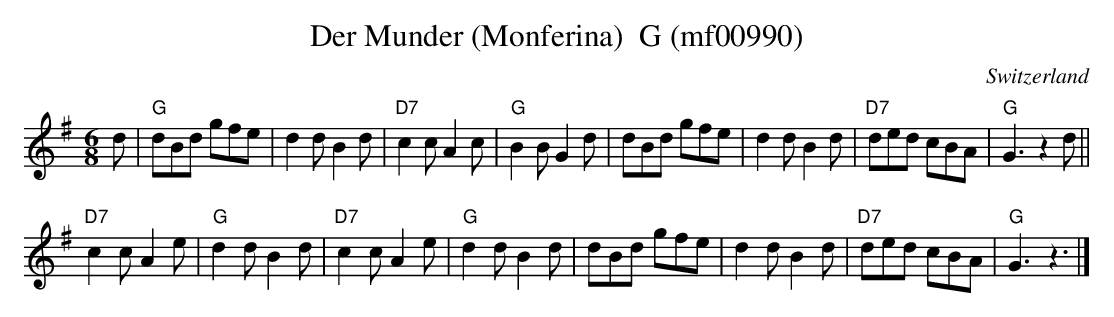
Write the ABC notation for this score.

X:1
T: Der Munder (Monferina)  G (mf00990)
O:Switzerland
M:6/8
L:1/8
K:G major
d | "G"dBd gfe | d2d B2d | "D7"c2c A2c | "G"B2B G2d | dBd gfe | d2d B2d | "D7"ded cBA | "G"G3z2d ||
"D7"c2c A2e | "G"d2d B2d | "D7"c2c A2e | "G"d2d B2d | dBd gfe | d2d B2d | "D7"ded cBA | "G"G3z3 |]
